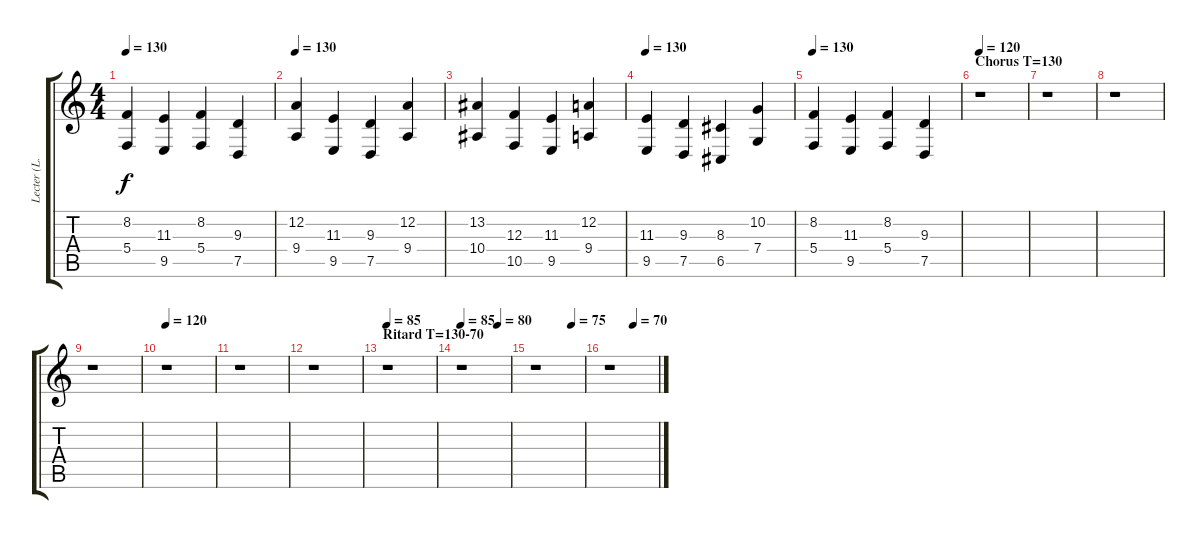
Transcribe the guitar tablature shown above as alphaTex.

\track ("Lecter (L.H.)" "Lecter (L.") {instrument stringensemble1}
\staff {score tabs}
\tuning (D4 A3 F3 C3 G2 D2) {hide}
\ts (4 4)
\tempo 130
\clef g2
\ks c
(8.2 5.4).4{dy f} (11.3 9.5).4 (8.2 5.4).4 (9.3 7.5).4 |
\tempo 130
(12.2 9.4).4 (11.3 9.5).4 (9.3 7.5).4 (12.2 9.4).4 |
(13.2 10.4).4 (12.3 10.5).4 (11.3 9.5).4 (12.2 9.4).4 |
\tempo 130
(11.3 9.5).4 (9.3 7.5).4 (8.3 6.5).4 (10.2 7.4).4 |
\tempo 130
(8.2 5.4).4 (11.3 9.5).4 (8.2 5.4).4 (9.3 7.5).4 |
\section ("" "Chorus T=130")
\tempo 130
\tempo 120
r.1 |
r.1 |
r.1 |
r.1 |
\tempo 130
\tempo 120
r.1 |
r.1 |
r.1 |
\section ("" "Ritard T=130-70")
\tempo 85
r.1 |
\tempo 85
\tempo (80 0.75)
r.1 |
\tempo (75 0.75)
r.1 |
\tempo (70 0.5)
r.1
